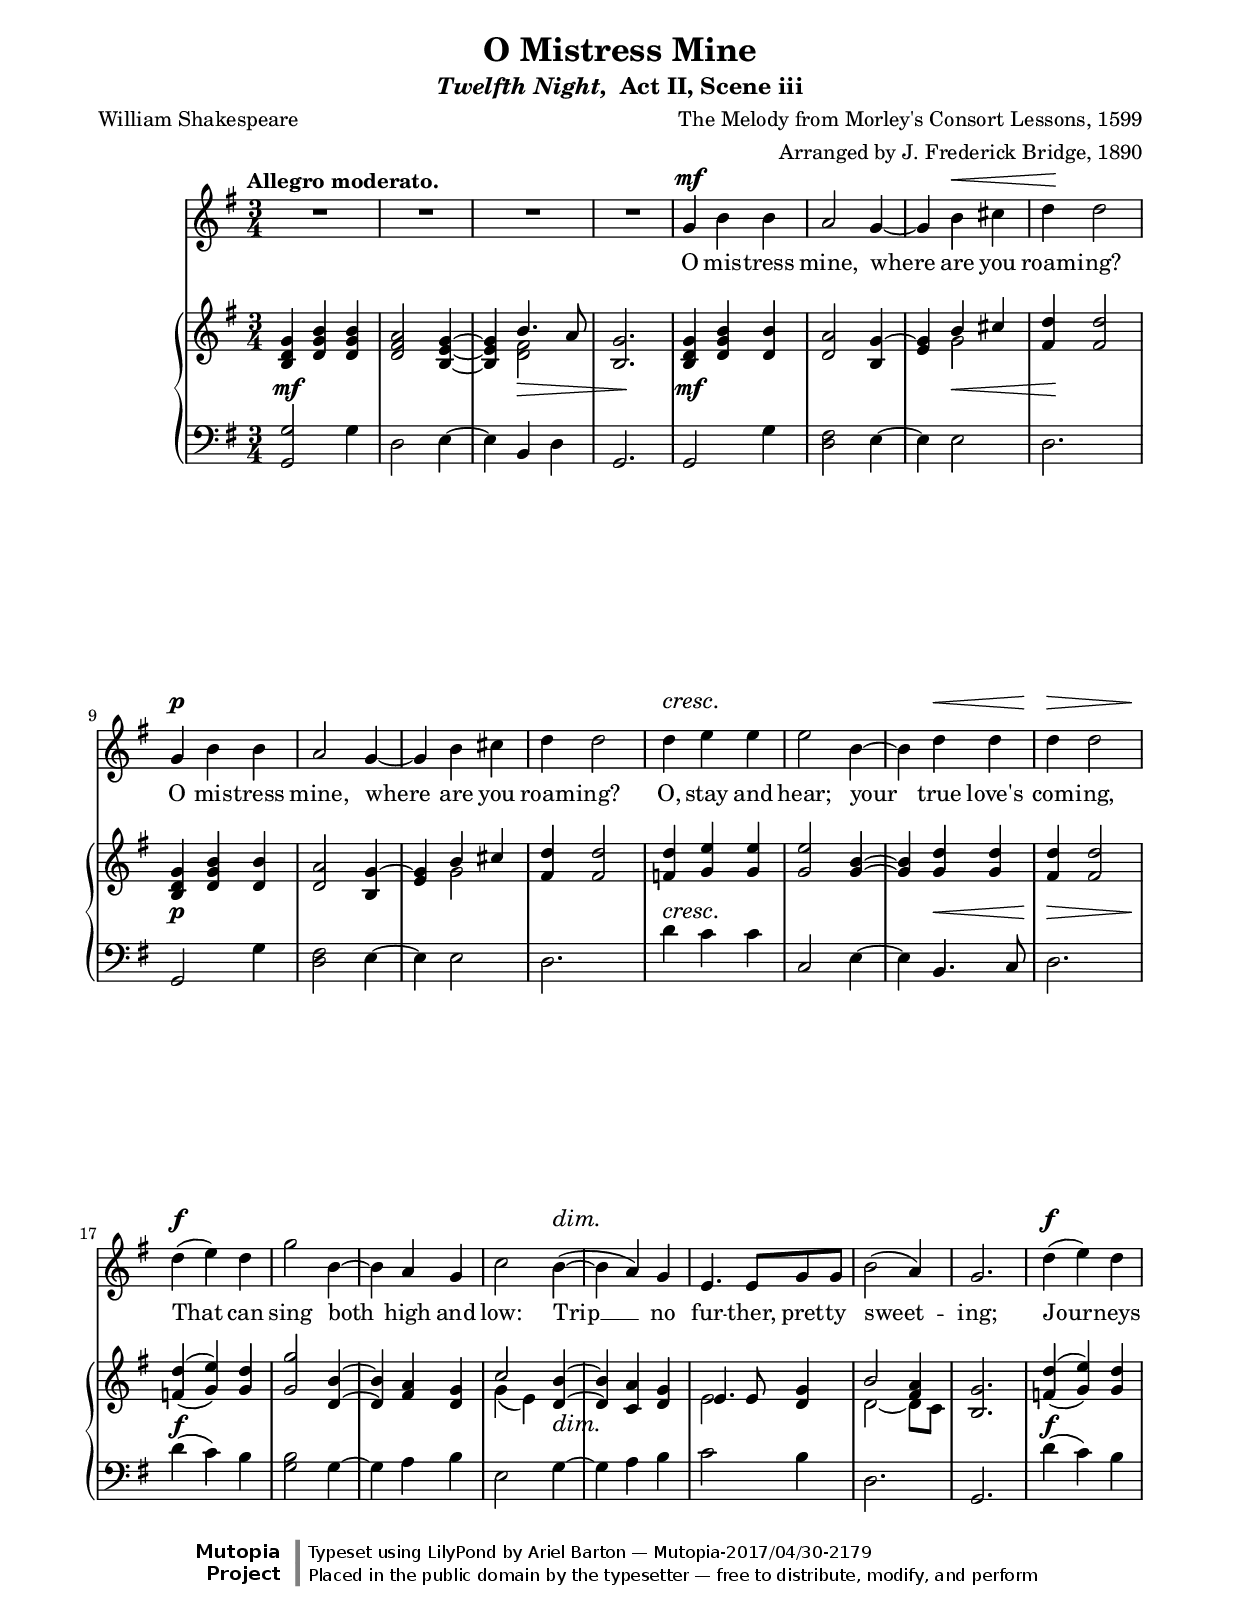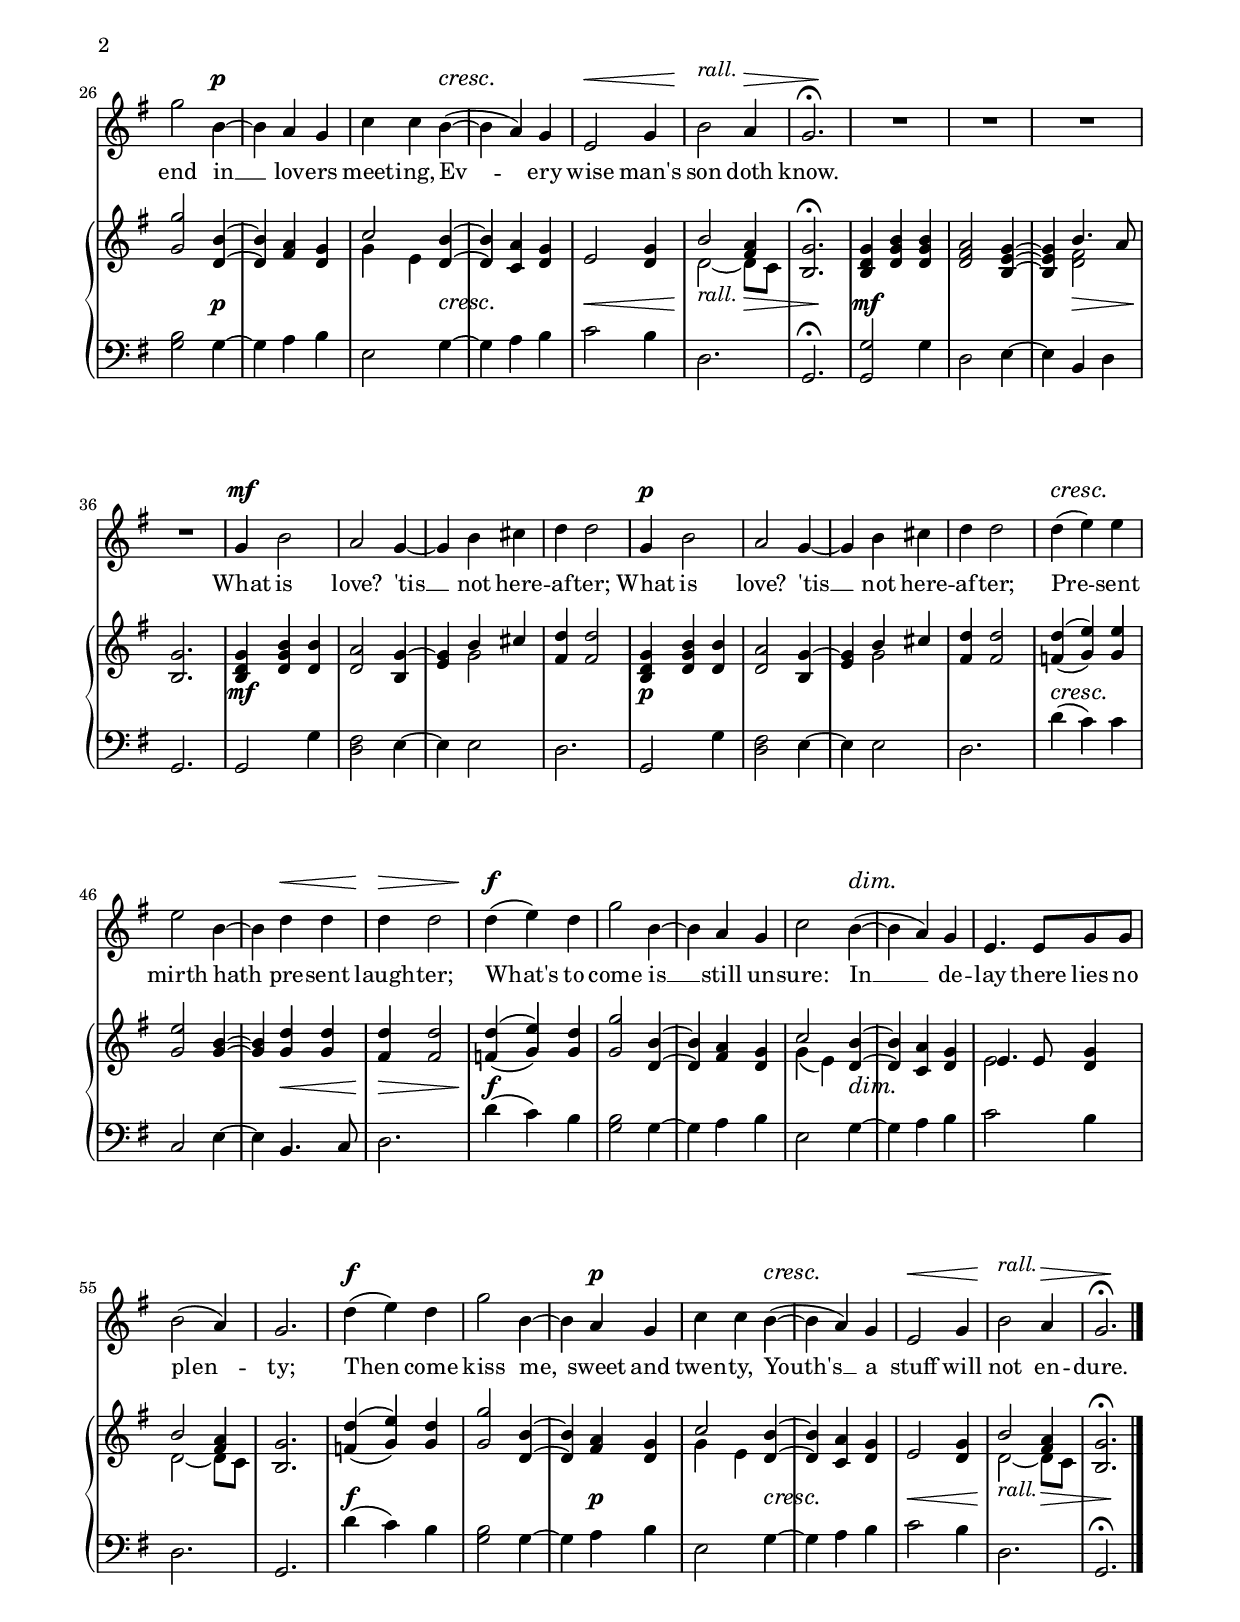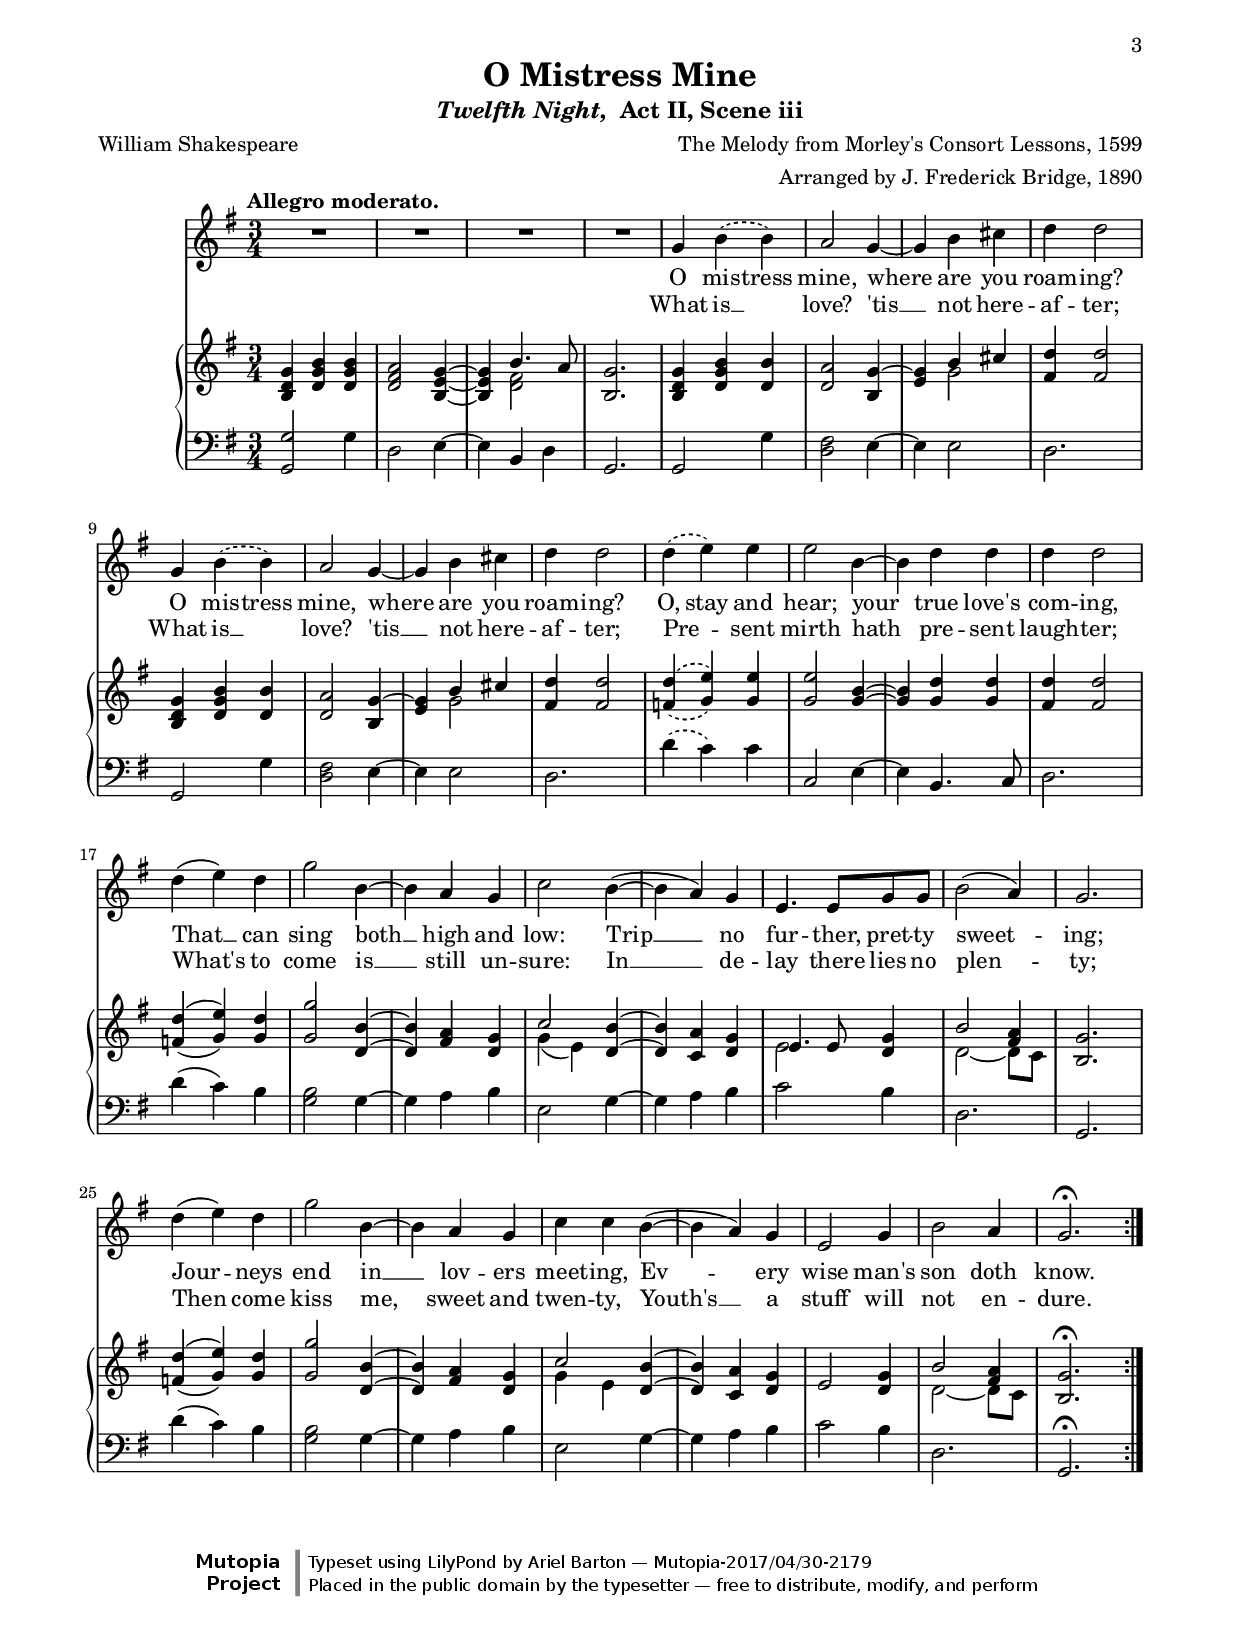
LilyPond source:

\version "2.18.2"  
\language "english"

\header {
    title = "O Mistress Mine"
    subtitle = \markup { \italic "Twelfth Night," " Act II, Scene iii"}
    poet = "William Shakespeare"
    composer = "The Melody from Morley's Consort Lessons, 1599"
    arranger = "Arranged by J. Frederick Bridge, 1890"

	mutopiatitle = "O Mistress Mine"
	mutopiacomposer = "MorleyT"
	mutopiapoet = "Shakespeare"
	%mutopiaopus = ""
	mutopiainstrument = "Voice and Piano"
	date = "1890"
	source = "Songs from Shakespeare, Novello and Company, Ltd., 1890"
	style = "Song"  
				% Baroque, Classical, Folk, Gospel, Hymn, Jazz, March, Modern, 
				% Popular / Dance, Renaissance, Romantic, Song, Technique 
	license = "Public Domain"
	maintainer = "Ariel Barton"
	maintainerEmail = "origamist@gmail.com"
	%maintainerWeb = ""
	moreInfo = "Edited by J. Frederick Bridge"
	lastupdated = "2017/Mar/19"

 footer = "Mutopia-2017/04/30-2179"
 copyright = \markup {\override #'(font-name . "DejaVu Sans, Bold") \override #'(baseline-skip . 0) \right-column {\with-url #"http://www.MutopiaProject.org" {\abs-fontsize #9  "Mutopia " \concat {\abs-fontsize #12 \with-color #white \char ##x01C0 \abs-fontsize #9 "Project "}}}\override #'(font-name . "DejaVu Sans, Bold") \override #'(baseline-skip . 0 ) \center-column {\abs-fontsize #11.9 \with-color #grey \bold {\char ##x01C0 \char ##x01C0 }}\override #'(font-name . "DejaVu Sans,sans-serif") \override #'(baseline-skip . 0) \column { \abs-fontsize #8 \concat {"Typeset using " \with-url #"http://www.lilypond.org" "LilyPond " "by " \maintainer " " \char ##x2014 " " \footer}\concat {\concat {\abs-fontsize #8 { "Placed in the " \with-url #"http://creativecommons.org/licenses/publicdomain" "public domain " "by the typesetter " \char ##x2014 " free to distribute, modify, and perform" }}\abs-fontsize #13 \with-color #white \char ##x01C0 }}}
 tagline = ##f
}

% Just small enough that the version with repeats fits on 1 page
#(set-global-staff-size 18)

\paper{
	%tagline = ##f
	%#(set-paper-size "letter")
	left-margin = 0.65 \in
	right-margin = 0.65 \in
	top-margin = 0.65 \in
	bottom-margin = 0.65 \in
}


VocalistNotes = {
 	R2.*4 | 
 	g'4 \tag #'verseOne { b'4 b' } \tag #'verseTwo { b'2 }  \tag #'repeating { \slurDashed b'4( b') \slurSolid }| 
 	a'2 g'4 ~ | 
 	g' b' cs'' | 
 	d'' d''2 | 
 	g'4 \tag #'verseOne { b'4 b' } \tag #'verseTwo { b'2 } \tag #'repeating { \slurDashed b'4( b') \slurSolid }| 
 	a'2 g'4 ~ | 
 	g' b' cs'' | 
 	d'' d''2 | 
 	\tag #'verseOne { d''4 e'' } \tag #'verseTwo { d''4( e'') } \tag #'repeating { \slurDashed d''4( e'') \slurSolid } e'' | 
 	e''2 b'4 ~ | 
 	b' d'' d'' | 
 	d'' d''2 | 
 	d''4( e'') d'' | 
 	g''2 b'4 ~ | 
 	b' a' g' | 
 	c''2 b'4( ~ | 
 	b' a') g' | 
 	e'4. e'8 g' g' | 
 	b'2( a'4) | 
 	g'2. | 
 	d''4( e'') d'' | 
 	g''2 b'4 ~ | 
 	b' a' g' | 
 	c'' c'' b'( ~ | 
 	b' a') g' | 
 	e'2 g'4 | 
 	b'2 a'4 | 
 	g'2.\fermata 
  }

VerseOne = \lyricmode{
	O mis -- tress mine, where are you roam -- ing?
	O mis -- tress mine, where are you roam -- ing?
	O, stay and hear; your true love's com -- ing,
	\tag #'verseOne { That } \tag #'repeating { That __ } 
		can sing 
		\tag #'verseOne { both } \tag #'repeating { both __ } 
		high and low:
	Trip __ no fur -- ther, pret -- ty sweet -- ing;
	Jour -- neys end in __ lov -- ers meet -- ing,
	Ev -- ery wise man's son  doth know.
}

VerseTwo = \lyricmode{
	What \tag #'verseTwo { is } \tag #'repeating { is __ } 
		love? 'tis __ not here -- af -- ter;
	What \tag #'verseTwo { is } \tag #'repeating { is __ } 
		love? 'tis __ not here -- af -- ter;
	Pre -- sent mirth hath pre -- sent laugh -- ter;
	What's to come is __ still un -- sure:
	In __ de -- lay there lies no plen -- ty;
	Then come kiss me, sweet and twen -- ty,
	Youth's __ a stuff will not  en -- dure.
}

expressiveMarks = { 	
	\override Hairpin.to-barline = ##f
 	| \tag #'Piano { s4\mf s2 } \tag #'Vocalist { s2. } %  1
 	| s2. %  2
 	| \tag #'Piano { s4 s4\> s4 } \tag #'Vocalist { s2. } %  3
 	| \tag #'Piano { s2.\! } \tag #'Vocalist { s2. } %  4
 	| s4\mf s2 %  5
 	| s2. %  6
 	| \tag #'verseOne { s4 s4\< s4 } \tag #'verseTwo { s2. } %  7
 	| \tag #'verseOne { s4\! s4 s4 } \tag #'verseTwo { s2. } %  8
 	| s4 \p s2 %  9
 	| s2. % 10
 	| s2. % 11
 	| s2. % 12
 	| s4\cresc s4\! s4 % 13
 	| s2. % 14
 	\override Hairpin.to-barline = ##t 
 	| s4 s4\< s4 % 15
 	| s4\> s2 % 16
 	| s4\f s2 % 17
 	| s2. % 18
 	| s2. % 19
 	| s2 s4\dim % 20
 	| s4\! s2 % 21
 	| s2. % 22
 	| s2. % 23
 	| s2. % 24
 	| s4\f s2 % 25
 	| s2 \tag #'verseOne { s4\p } \tag #'verseTwo { s4 } % 26
 	| s4 \tag #'verseOne { s4 } \tag #'verseTwo { s4\p } s4 % 27
 	| s2 s4\cresc % 28
 	| s4\! s2 % 29
 	| s4\< s4 s4 % 30
 	| s4^"rall."\! s4 s4\> % 31
 	| s4 s2\! % 32
}



PianoUpNotes = \relative c' {
  	\set doubleSlurs = ##t
	| <b d g>4 <d g b> <d g b> %  1
 	| <d fs a>2 <b e g>4~ %  2
 	| <b e g> << { \voiceOne b'4. a8 } 
 		\new Voice { \voiceTwo <d, fs>2 } >> %  3
 	| <g b,>2. %  4
 	| <b, d g>4 <d g b> <d b'> %  5
 	| <d a'>2 <b g'>4~ %  6
 	| <e g>4 << {\voiceOne b'4 cs } \new Voice {\voiceTwo g2 } >> %  7
 	| <fs d'>4 <fs d'>2 %  8
 	| <b, d g>4 <d g b>4 <d b'>4 %  9
 	| <d a'>2 <b g'>4~ % 10
 	| <e g>4 << {\voiceOne b'4 cs } \new Voice {\voiceTwo g2 } >> % 11
 	| <fs d'>4 <fs d'>2 % 12
 	| \tag #'verseOne { <f d'>4 <g e'>4 }
 		\tag #'verseTwo { <f d'>4( <g e'>4) }
 		\tag #'repeating { \slurDashed <f d'>4( <g e'>4) \slurSolid }
 		<g e'>4 % 13
 	| <g e'>2 <g b>4~ % 14
 	| <g b>4 <g d'> <g d'> % 15
 	| <fs d'>4 <fs d'>2 % 16
 	| <f d'>4( <g e'>4) <g d'>4 % 17
 	| <g g'>2 <d b'>4~ % 18
 	| <d b'>4 <fs a>4 <d g>4 % 19
 	| << {\voiceOne c'2 } 
 		\new Voice {\voiceTwo g4( e4) } >> <d b'>4~ % 20
 	| <d b'>4 <c a'>4 <d g>4 % 21
 	| << {\voiceOne e4. e8 } \new Voice {\voiceTwo e2 } >> <d g>4 % 22
 	| << {\voiceOne b'2 <fs a>4 } 
 		\new Voice {\voiceTwo d2~ d8 c8} >> % 23
 	| <b g'>2. % 24
 	| <f' d'>4( <g e'>4) <g d'>4 % 25
 	| <g g'>2 <d b'>4~ % 26
 	| <d b'>4 <fs a>4 <d g>4 % 27
 	| << {\voiceOne c'2} \new Voice {\voiceTwo g4 e4} >> <d b'>4~ % 28
 	| <d b'>4 <c a'>4 <d g>4 % 29
 	| e2 <d g>4 % 30 % The original has e2 with both up and down stems.
	| << {\voiceOne b'2 <fs a>4 } 
 		\new Voice {\voiceTwo d2~ d8 c8}>> % 31
 	| <b g'>2.\fermata % 32
	}
PianoDownNotes = { 
  	< g, g >2 g4 | %  1
  	d2 e4 ~ | %  2
  	e b, d | %  3
  	g,2. | %  4
  	g,2 g4 | %  5
  	< d fs >2 e4 ~ | %  6
  	e e2 | %  7
  	d2. | %  8
  	g,2 g4 | %  9
  	< d fs >2 e4 ~ | % 10
  	e e2 | % 11
  	d2. | % 12
  	\tag #'verseOne { d'4 c'} \tag #'verseTwo { d'4( c') } 
  		\tag #'repeating { \slurDashed d'4( c') \slurSolid } c'4 | % 13
  	c2 e4 ~ | % 14
  	e b,4. c8 | % 15
  	d2. | % 16
  	d'4( c') b | % 17
  	< g b >2 g4 ~ | % 18
  	g a b | % 19
  	e2 g4 ~ | % 20
  	g a b | % 21
  	c'2 b4 | % 22
  	d2. | % 23
  	g, | % 24
  	d'4( c') b | % 25
  	< g b >2 g4 ~ | % 26
  	g a b | % 27
  	e2 g4 ~ | % 28
  	g a b | % 29
  	c'2 b4 | % 30
  	d2. | % 31
  	g,\fermata | % 32
}

VocalistMusic = {
	\tempo "Allegro moderato."
	\time 3/4
	\key g \major
	\keepWithTag #'verseOne \VocalistNotes
	\keepWithTag #'verseTwo \VocalistNotes
	\bar "|."
	}

Words = { \removeWithTag #'repeating \VerseOne \removeWithTag #'repeating \VerseTwo }

PianoDownMusic = {
	\time 3/4
	\key g \major
	\keepWithTag #'verseOne \PianoDownNotes
	\keepWithTag #'verseTwo \PianoDownNotes
	}

PianoUpMusic = {
	\time 3/4
	\key g \major
	\keepWithTag #'verseOne \PianoUpNotes
	\keepWithTag #'verseTwo \PianoUpNotes
	}
	
\bookpart{
\score {
	<<

		\new Dynamics { 
			\keepWithTag #'(Vocalist verseOne) \expressiveMarks  
			\keepWithTag #'(Vocalist verseTwo) \expressiveMarks 
		}
		\new Staff = "vocalist" <<
			
			\set Staff.midiInstrument = #"flute"
			\new Voice = "vocalist" {
				\compressFullBarRests
				\clef treble
				\VocalistMusic
			}

		\new Lyrics \lyricsto "vocalist" { \Words }
		>>

		\new PianoStaff = "Piano" <<
			
			\set PianoStaff.midiInstrument = #"acoustic grand"
			\new Staff = "PianoUp" { \clef treble \PianoUpMusic }
			\new Dynamics  { 
				\keepWithTag #'(Piano verseOne) \expressiveMarks  
				\keepWithTag #'(Piano verseTwo) \expressiveMarks 
			}
			\new Staff = "PianoDown" { \clef bass \PianoDownMusic }
		>>
	>>
	\layout {  }
	\midi { \tempo 4 = 120 }
}}



\bookpart{
\score {
	\header { }
	<<
		\new Staff = "vocalist" <<
			
			\set Staff.midiInstrument = #"flute"
			\new Voice = "vocalist" {
				\compressFullBarRests
				\clef treble
				\time 3/4
				\key g \major
				\tempo "Allegro moderato."
				\repeat volta 2 { \keepWithTag #'repeating \VocalistNotes }
			}
			\new NullVoice = "VerseOneAligner" { 
				\keepWithTag #'verseOne \VocalistNotes 
			}
			\new NullVoice = "VerseTwoAligner" { 
				\keepWithTag #'verseTwo \VocalistNotes 
			}
		\new Lyrics \lyricsto "VerseOneAligner" { 
			\keepWithTag #'repeating \VerseOne }
		\new Lyrics \lyricsto "VerseTwoAligner" { 
			\keepWithTag #'repeating \VerseTwo }
		>>

		\new PianoStaff = "Piano" <<
			
			\set PianoStaff.midiInstrument = #"acoustic grand"
			\new Staff = "PianoUp" { 
				\clef treble \time 3/4
				\key g \major
				\repeat volta 2 { \keepWithTag #'repeating 
					\PianoUpNotes }
			}
			\new Staff = "PianoDown" { 
				\clef bass \time 3/4
				\key g \major
				\repeat volta 2 { \keepWithTag #'repeating \PianoDownNotes }
			}
		>>
	>>
	\layout {  }
}}
